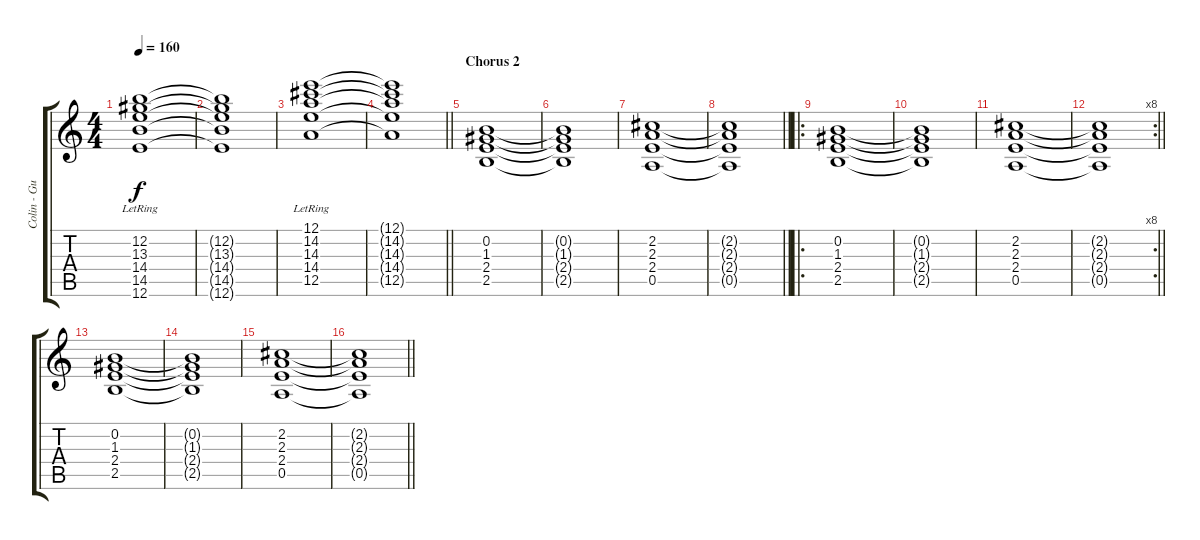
\track ("Colin - Guitar" "Colin - Gu") {instrument distortionguitar}
\staff {score tabs}
\tuning (E4 B3 G3 D3 A2 E2) {hide}
\ts (4 4)
\tempo 160
\clef g2
\ks c
(12.2{lr} 13.3{lr} 14.4{lr} 14.5{lr} 12.6{lr}).1{dy f} |
(12.2{t} 13.3{t} 14.4{t} 14.5{t} 12.6{t}).1 |
(12.1{lr} 14.2{lr} 14.3{lr} 14.4{lr} 12.5{lr}).1 |
\barLineRight lightlight
(12.1{t} 14.2{t} 14.3{t} 14.4{t} 12.5{t}).1 |
\section ("" "Chorus 2")
(0.2 1.3 2.4 2.5).1 |
(0.2{t} 1.3{t} 2.4{t} 2.5{t}).1 |
(2.2 2.3 2.4 0.5).1 |
\barLineRight lightlight
(2.2{t} 2.3{t} 2.4{t} 0.5{t}).1 |
\ro
(0.2 1.3 2.4 2.5).1 |
(0.2{t} 1.3{t} 2.4{t} 2.5{t}).1 |
(2.2 2.3 2.4 0.5).1 |
\rc 8
\barLineRight lightlight
(2.2{t} 2.3{t} 2.4{t} 0.5{t}).1 |
(0.2 1.3 2.4 2.5).1 |
(0.2{t} 1.3{t} 2.4{t} 2.5{t}).1 |
(2.2 2.3 2.4 0.5).1 |
\barLineRight lightlight
(2.2{t} 2.3{t} 2.4{t} 0.5{t}).1
